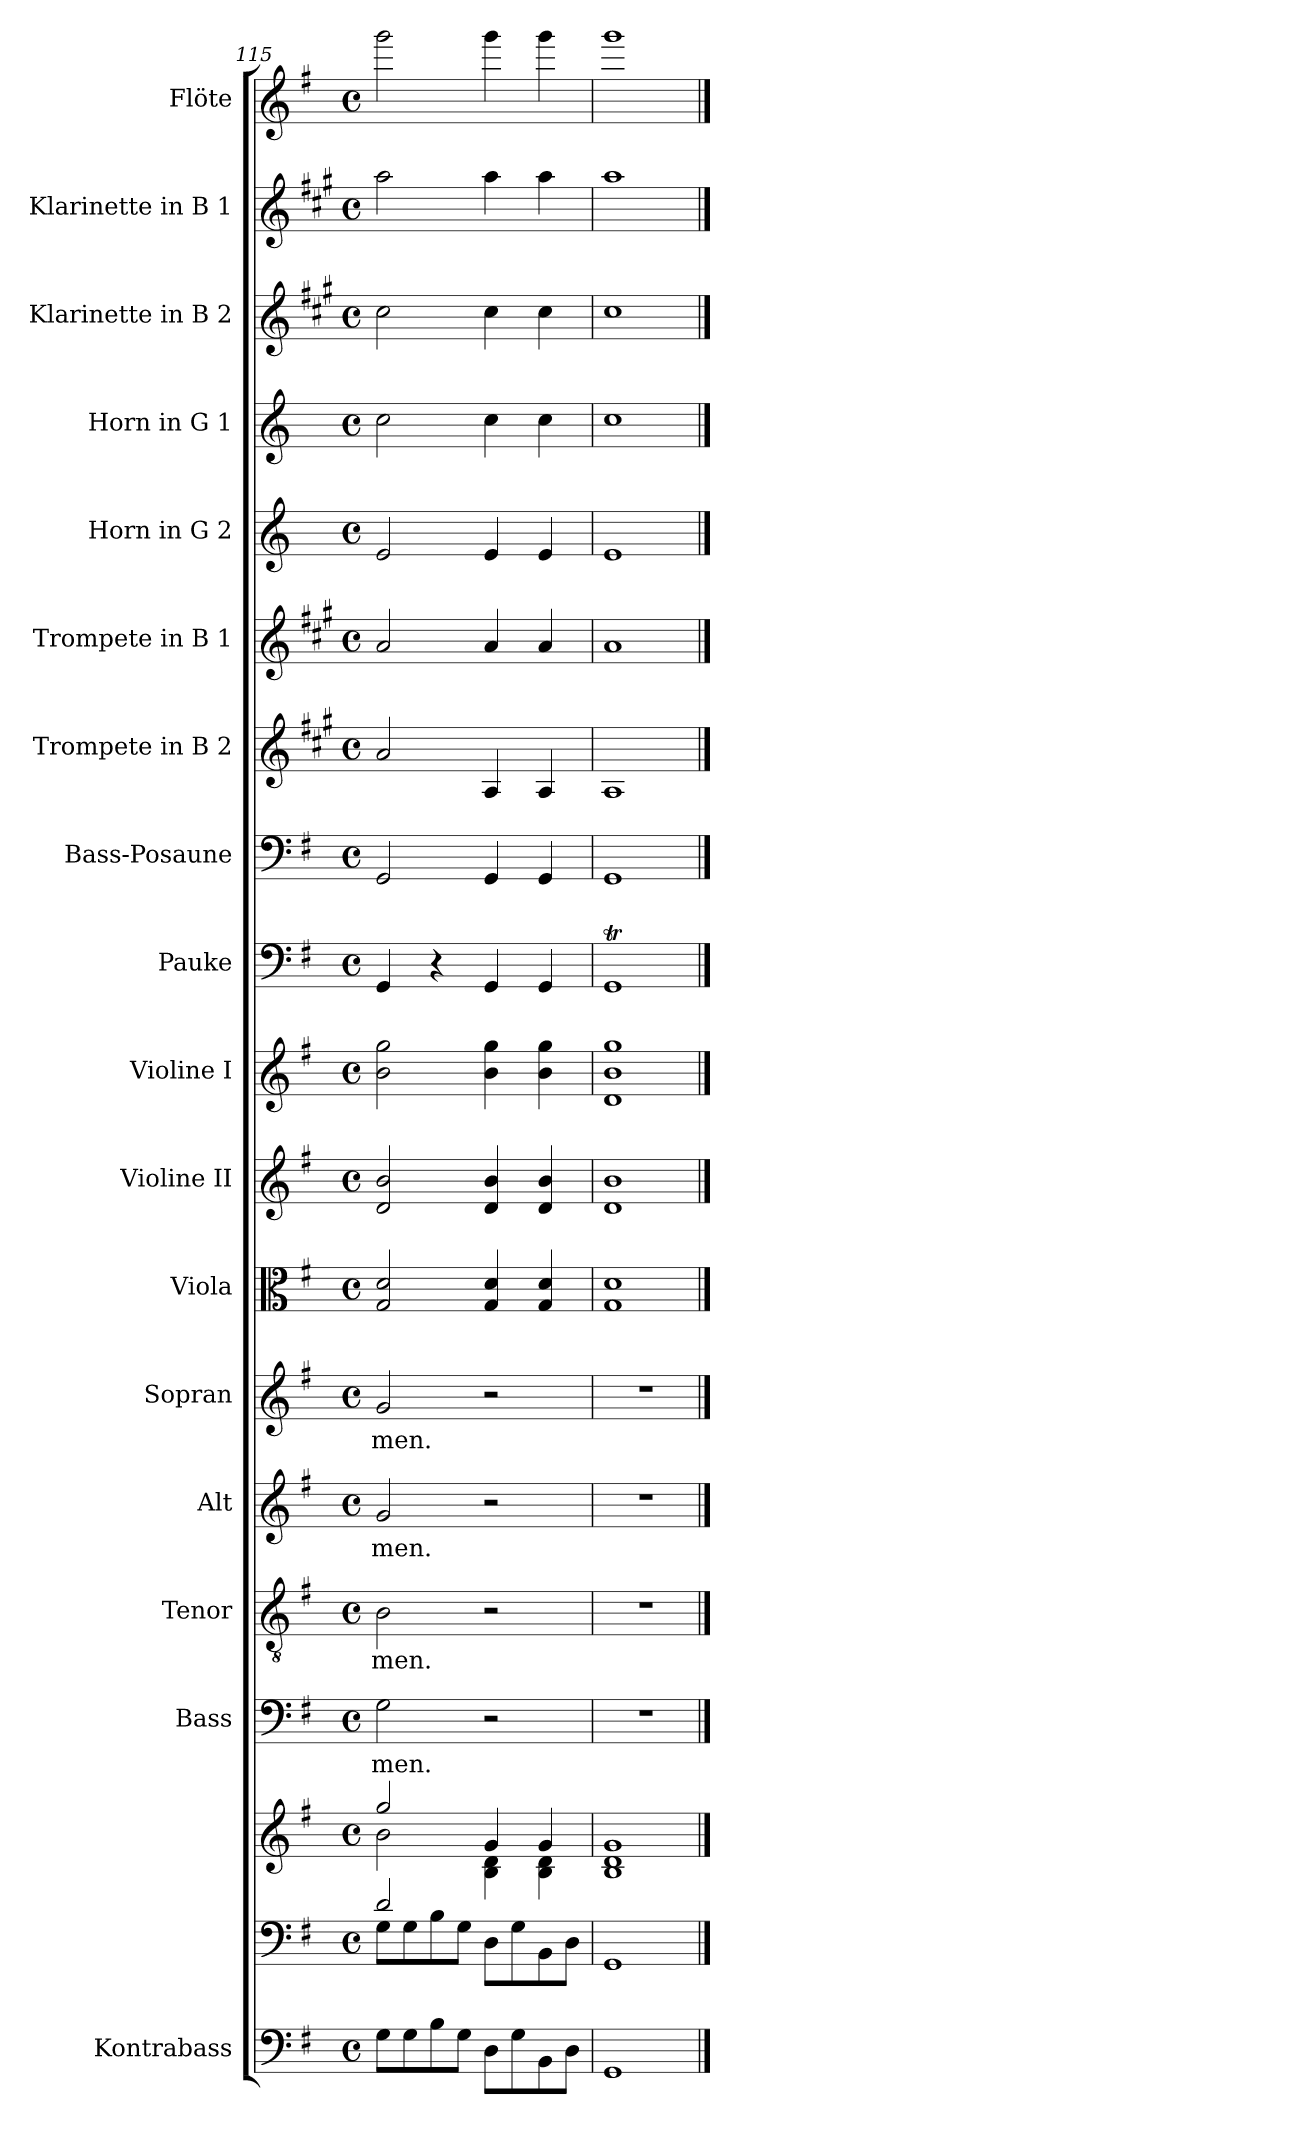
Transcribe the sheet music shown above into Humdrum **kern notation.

**kern	**kern	**kern	**kern	**text	**kern	**text	**kern	**text	**kern	**text	**kern	**kern	**kern	**kern	**kern	**kern	**kern	**kern	**kern	**kern	**kern	**kern
*part18	*part17	*part17	*part16	*part16	*part15	*part15	*part14	*part14	*part13	*part13	*part12	*part11	*part10	*part9	*part8	*part7	*part6	*part5	*part4	*part3	*part2	*part1
*staff19	*staff18	*staff17	*staff16	*staff16	*staff15	*staff15	*staff14	*staff14	*staff13	*staff13	*staff12	*staff11	*staff10	*staff9	*staff8	*staff7	*staff6	*staff5	*staff4	*staff3	*staff2	*staff1
*I"Kontrabass	*	*	*I"Bass	*	*I"Tenor	*	*I"Alt	*	*I"Sopran	*	*I"Viola	*I"Violine II	*I"Violine I	*I"Pauke	*I"Bass-Posaune	*I"Trompete in B 2	*I"Trompete in B 1	*I"Horn in G 2	*I"Horn in G 1	*I"Klarinette in B 2	*I"Klarinette in B 1	*I"Flöte
*I'Kb.	*	*	*I'B	*	*I'T	*	*I'A	*	*I'S	*	*I'Vla.	*I'Vl. II	*I'Vl. I	*I'Pk.	*I'B. Pos.	*	*	*I'Hrn. 2	*I'Hrn. 1	*	*	*I'Fl.
*clefF4	*clefF4	*clefG2	*clefF4	*	*clefGv2	*	*clefG2	*	*clefG2	*	*clefC3	*clefG2	*clefG2	*clefF4	*clefF4	*clefG2	*clefG2	*clefG2	*clefG2	*clefG2	*clefG2	*clefG2
*ITrd7c12	*	*	*	*	*	*	*	*	*	*	*	*	*	*	*	*ITrd1c2	*ITrd1c2	*ITrd3c5	*ITrd3c5	*ITrd1c2	*ITrd1c2	*
*k[f#]	*k[f#]	*k[f#]	*k[f#]	*	*k[f#]	*	*k[f#]	*	*k[f#]	*	*k[f#]	*k[f#]	*k[f#]	*k[f#]	*k[f#]	*k[f#]	*k[f#]	*k[f#]	*k[f#]	*k[f#]	*k[f#]	*k[f#]
*G:	*G:	*G:	*G:	*	*G:	*	*G:	*	*G:	*	*G:	*G:	*G:	*G:	*G:	*G:	*G:	*G:	*G:	*G:	*G:	*G:
*M4/4	*M4/4	*M4/4	*M4/4	*	*M4/4	*	*M4/4	*	*M4/4	*	*M4/4	*M4/4	*M4/4	*M4/4	*M4/4	*M4/4	*M4/4	*M4/4	*M4/4	*M4/4	*M4/4	*M4/4
*met(c)	*met(c)	*met(c)	*met(c)	*	*met(c)	*	*met(c)	*	*met(c)	*	*met(c)	*met(c)	*met(c)	*met(c)	*met(c)	*met(c)	*met(c)	*met(c)	*met(c)	*met(c)	*met(c)	*met(c)
=115	=115	=115	=115	=115	=115	=115	=115	=115	=115	=115	=115	=115	=115	=115	=115	=115	=115	=115	=115	=115	=115	=115
*	*^	*^	*	*	*	*	*	*	*	*	*	*	*	*	*	*	*	*	*	*	*	*
!	!	!	!	!	!	!LO:LY:b	!	!LO:LY:b	!	!LO:LY:b	!	!LO:LY:b	!	!	!	!	!	!	!	!	!	!	!	!
8GG\L	2d/	8G\L	2gg/	2b\	2G\	-men.	2B\	-men.	2g/	-men.	2g/	-men.	2G/ 2d/	2d/ 2b/	2b\ 2gg\	4GG/	2GG/	2g/	2g/	2B/	2g\	2b\	2gg\	2ggg\
8GG\	.	8G\	.	.	.	.	.	.	.	.	.	.	.	.	.	.	.	.	.	.	.	.	.	.
8BB\	.	8B\	.	.	.	.	.	.	.	.	.	.	.	.	.	4r	.	.	.	.	.	.	.	.
8GG\J	.	8G\J	.	.	.	.	.	.	.	.	.	.	.	.	.	.	.	.	.	.	.	.	.	.
8DD\L	2ryy	8D\L	4g/	4B\ 4d\	2r	.	2r	.	2r	.	2r	.	4G/ 4d/	4d/ 4b/	4b\ 4gg\	4GG/	4GG/	4G/	4g/	4B/	4g\	4b\	4gg\	4ggg\
8GG\	.	8G\	.	.	.	.	.	.	.	.	.	.	.	.	.	.	.	.	.	.	.	.	.	.
8BBB\	.	8BB\	4g/	4B\ 4d\	.	.	.	.	.	.	.	.	4G/ 4d/	4d/ 4b/	4b\ 4gg\	4GG/	4GG/	4G/	4g/	4B/	4g\	4b\	4gg\	4ggg\
8DD\J	.	8D\J	.	.	.	.	.	.	.	.	.	.	.	.	.	.	.	.	.	.	.	.	.	.
*	*v	*v	*	*	*	*	*	*	*	*	*	*	*	*	*	*	*	*	*	*	*	*	*	*
=116	=116	=116	=116	=116	=116	=116	=116	=116	=116	=116	=116	=116	=116	=116	=116	=116	=116	=116	=116	=116	=116	=116	=116
1GGG	1GG	1g	1B 1d	1r	.	1r	.	1r	.	1r	.	1G 1d	1d 1b	1d 1b 1gg	1GGT	1GG	1G	1g	1B	1g	1b	1gg	1ggg
*	*	*v	*v	*	*	*	*	*	*	*	*	*	*	*	*	*	*	*	*	*	*	*	*
==	==	==	==	==	==	==	==	==	==	==	==	==	==	==	==	==	==	==	==	==	==	==
*-	*-	*-	*-	*-	*-	*-	*-	*-	*-	*-	*-	*-	*-	*-	*-	*-	*-	*-	*-	*-	*-	*-
